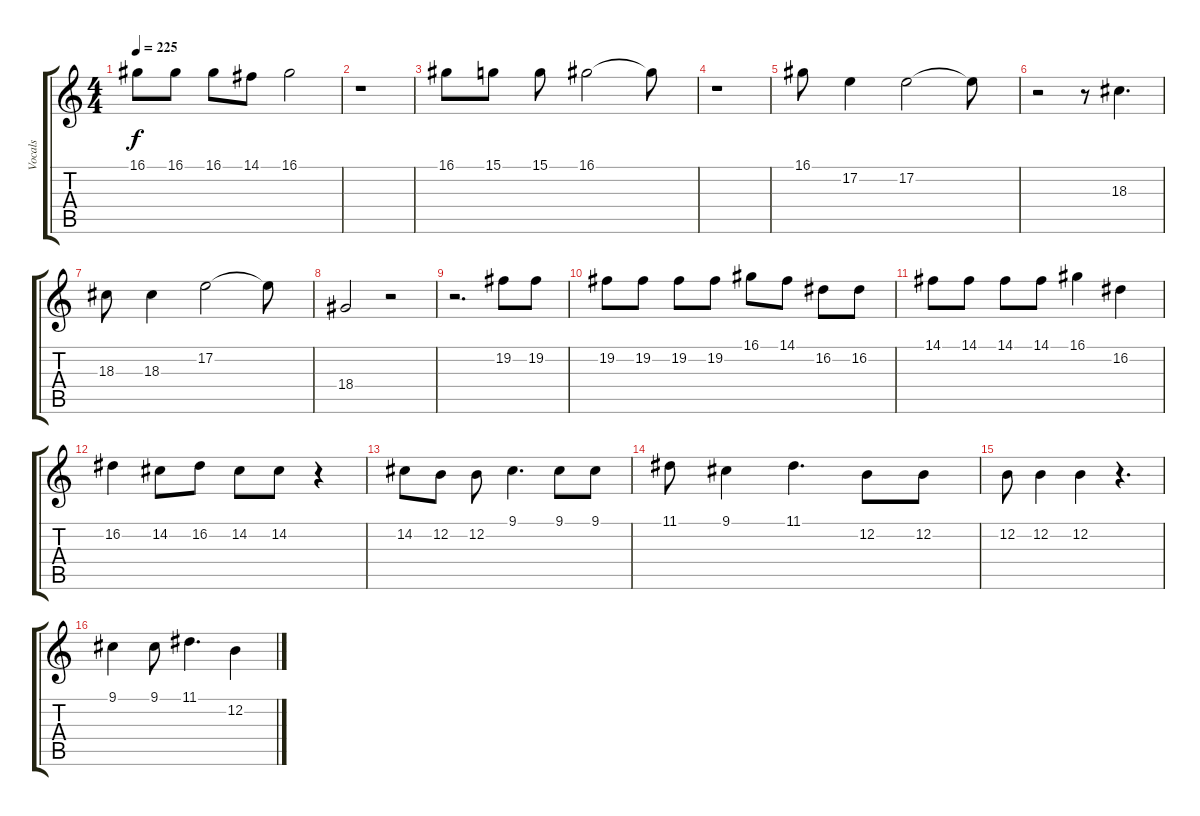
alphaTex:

\track ("Vocals" "Vocals") {instrument baritonesax}
\staff {score tabs}
\tuning (E4 B3 G3 D3 A2 E2) {hide}
\ts (4 4)
\tempo 225
\clef g2
\ks c
16.1.8{dy f} 16.1.8 16.1.8 14.1.8 16.1.2 |
r.1 |
16.1.8 15.1.8 15.1.8 16.1.2 16.1{t}.8 |
r.1 |
16.1.8 17.2.4 17.2.2 17.2{t}.8 |
r.2 r.8 18.3.4{d} |
18.3.8 18.3.4 17.2.2 17.2{t}.8 |
18.4.2 r.2 |
r.2{d} 19.2.8 19.2.8 |
19.2.8 19.2.8 19.2.8 19.2.8 16.1.8 14.1.8 16.2.8 16.2.8 |
14.1.8 14.1.8 14.1.8 14.1.8 16.1.4 16.2.4 |
16.2.4 14.2.8 16.2.8 14.2.8 14.2.8 r.4 |
14.2.8 12.2.8 12.2.8 9.1.4{d} 9.1.8 9.1.8 |
11.1.8 9.1.4 11.1.4{d} 12.2.8 12.2.8 |
12.2.8 12.2.4 12.2.4 r.4{d} |
9.1.4 9.1.8 11.1.4{d} 12.2.4
